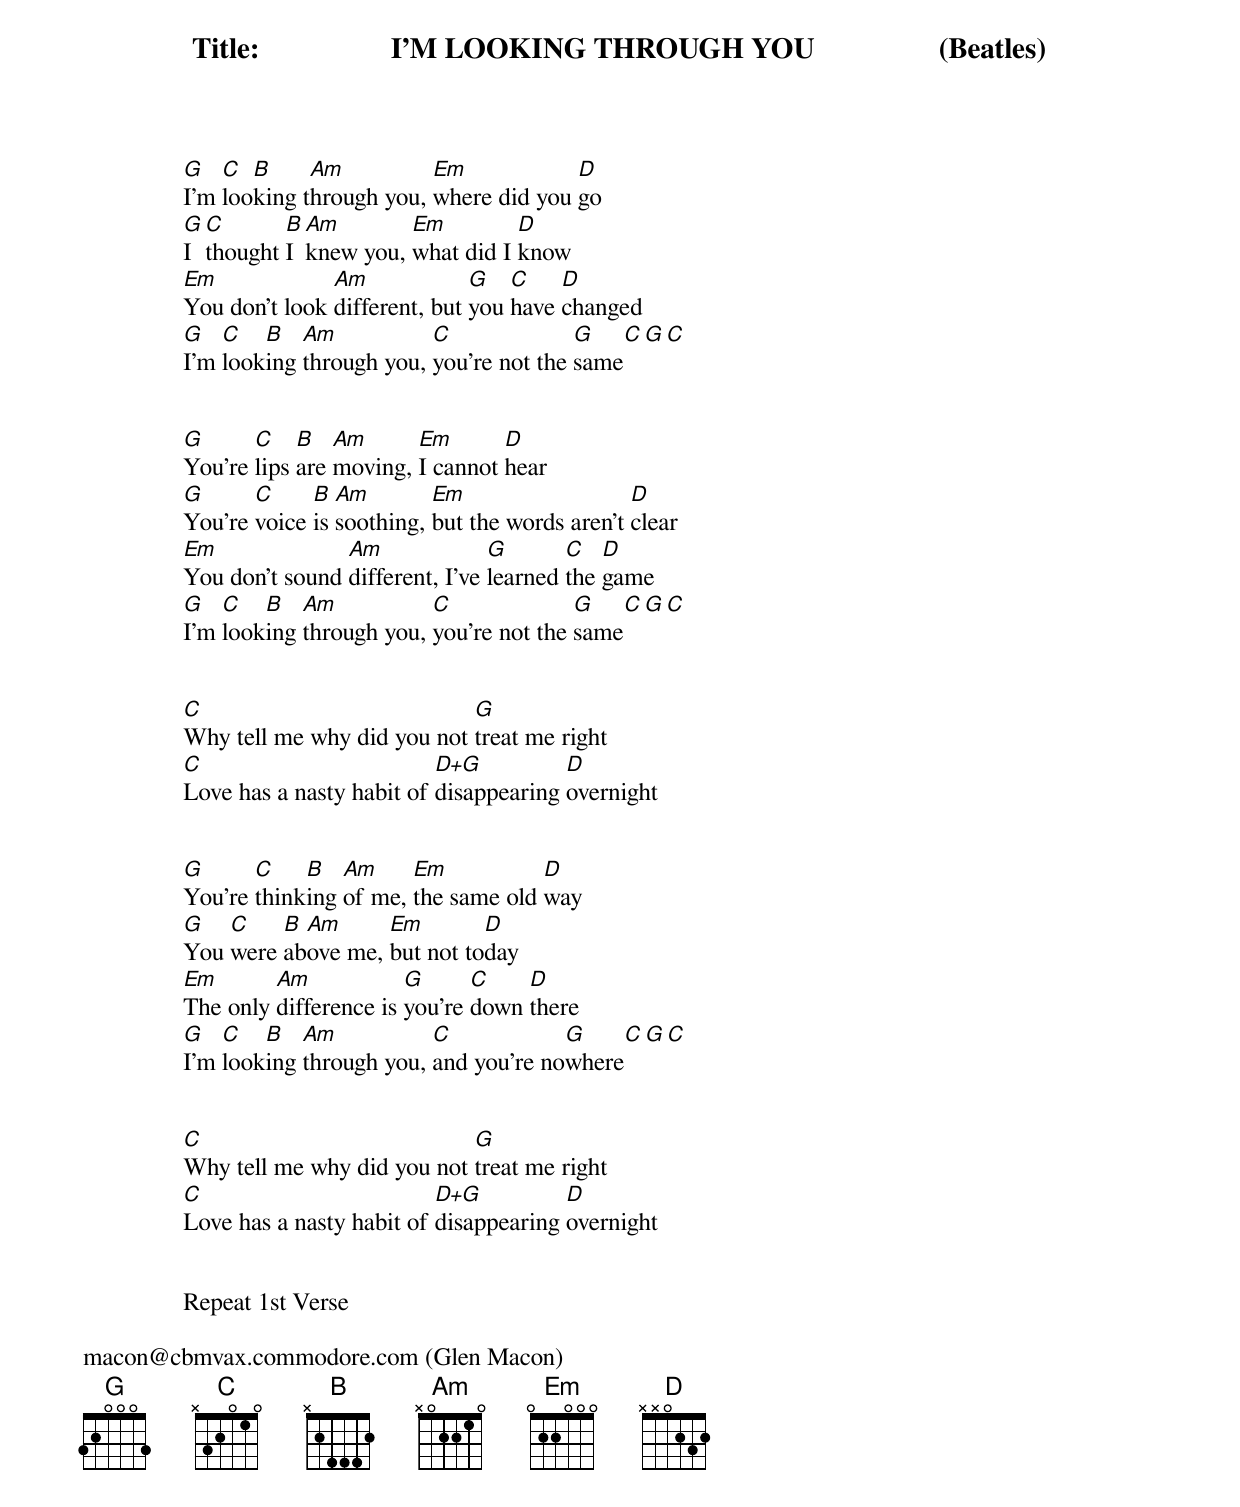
Title:			I'M LOOKING THROUGH YOU			(Beatles)


		G   C  B     Am          Em            D
		I'm looking through you, where did you go
		G C       B Am        Em         D
		I thought I knew you, what did I know
		Em             Am             G   C    D
		You don't look different, but you have changed
		G   C   B   Am           C              G   C  G  C
		I'm looking through you, you're not the same


		G      C    B   Am      Em       D
		You're lips are moving, I cannot hear
		G      C     B  Am        Em                   D
		You're voice is soothing, but the words aren't clear
		Em              Am              G       C   D
		You don't sound different, I've learned the game
		G   C   B   Am           C              G   C  G  C
		I'm looking through you, you're not the same


		C                           G
		Why tell me why did you not treat me right
		C                         D+G          D
		Love has a nasty habit of disappearing overnight


		G      C    B   Am     Em           D
		You're thinking of me, the same old way
		G   C    B Am      Em        D
		You were above me, but not today
		Em       Am            G      C    D
		The only difference is you're down there
		G   C   B   Am           C            G    C  G  C
		I'm looking through you, and you're nowhere


		C                           G
		Why tell me why did you not treat me right
		C                         D+G          D
		Love has a nasty habit of disappearing overnight


		Repeat 1st Verse

macon@cbmvax.commodore.com (Glen Macon)
